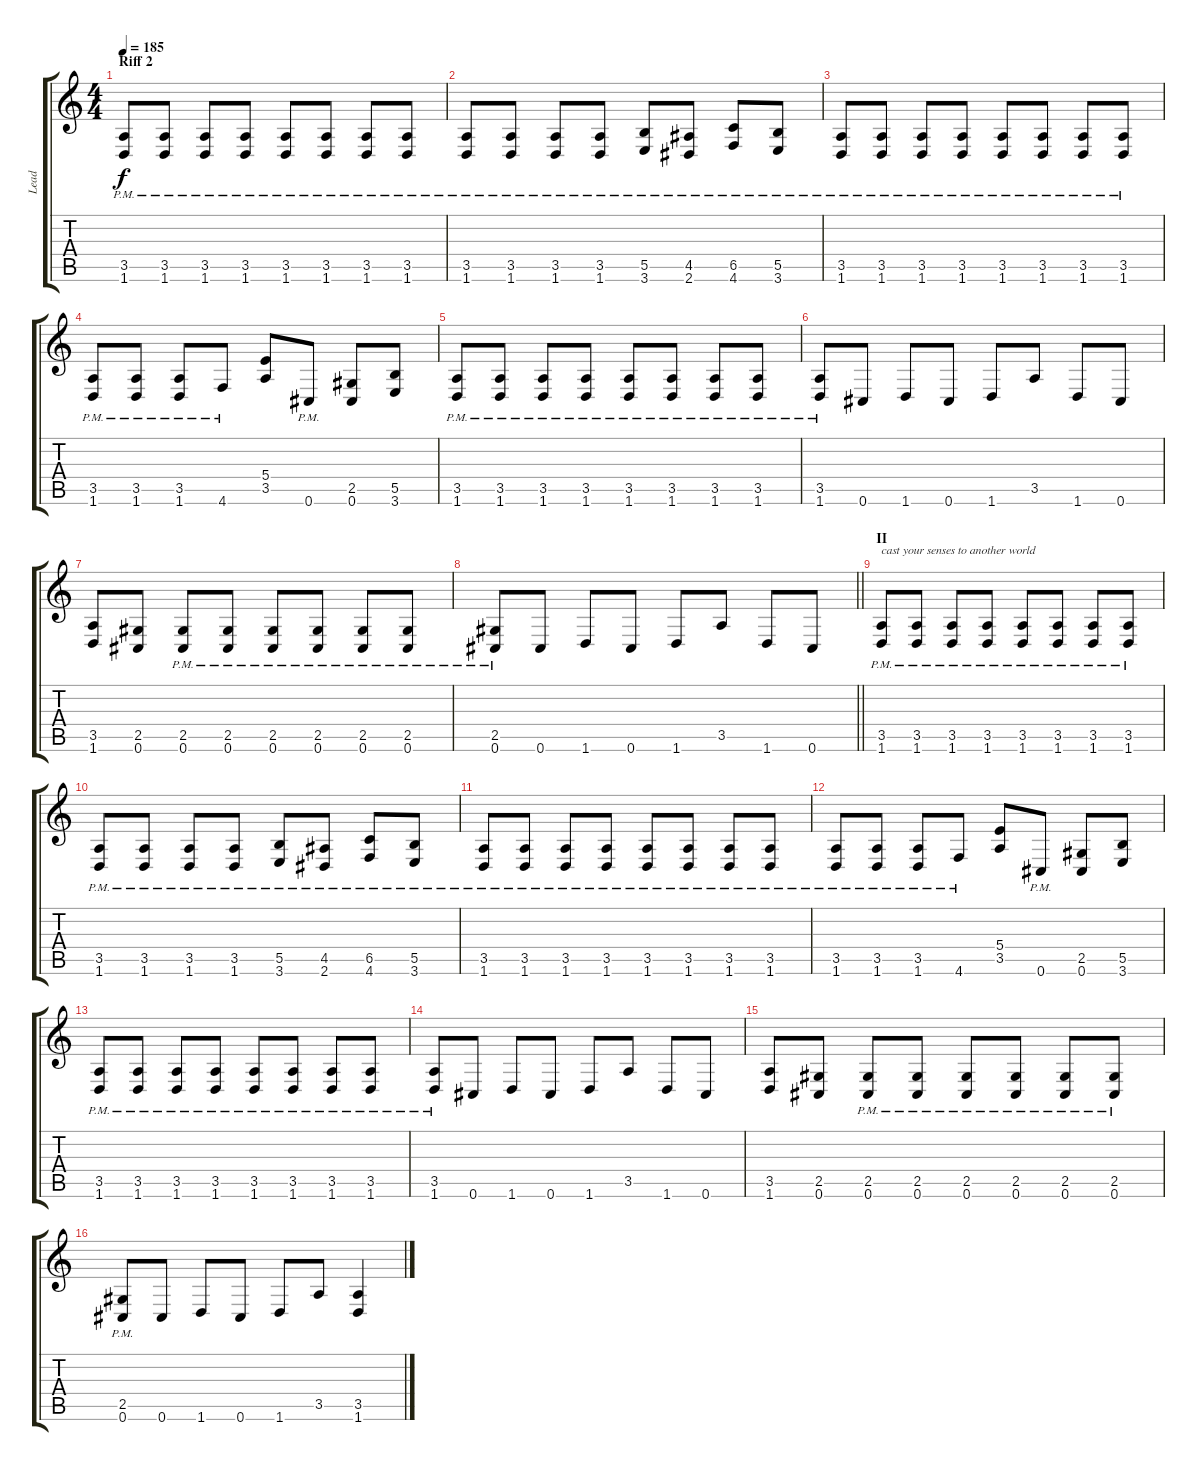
\track ("Lead" "Lead") {instrument distortionguitar}
\staff {score tabs}
\tuning (Db4 Ab3 E3 B2 Gb2 Db2) {hide}
\ts (4 4)
\section ("" "Riff 2")
\tempo 185
\clef g2
\ks c
(3.5{pm} 1.6{pm}).8{dy f} (3.5{pm} 1.6{pm}).8 (3.5{pm} 1.6{pm}).8 (3.5{pm} 1.6{pm}).8 (3.5{pm} 1.6{pm}).8 (3.5{pm} 1.6{pm}).8 (3.5{pm} 1.6{pm}).8 (3.5{pm} 1.6{pm}).8 |
(3.5{pm} 1.6{pm}).8 (3.5{pm} 1.6{pm}).8 (3.5{pm} 1.6{pm}).8 (3.5{pm} 1.6{pm}).8 (5.5{pm} 3.6{pm}).8 (4.5{pm} 2.6{pm}).8 (6.5{pm} 4.6{pm}).8 (5.5{pm} 3.6{pm}).8 |
(3.5{pm} 1.6{pm}).8 (3.5{pm} 1.6{pm}).8 (3.5{pm} 1.6{pm}).8 (3.5{pm} 1.6{pm}).8 (3.5{pm} 1.6{pm}).8 (3.5{pm} 1.6{pm}).8 (3.5{pm} 1.6{pm}).8 (3.5{pm} 1.6{pm}).8 |
(3.5{pm} 1.6{pm}).8 (3.5{pm} 1.6{pm}).8 (3.5{pm} 1.6{pm}).8 4.6{pm}.8 (5.4 3.5).8 0.6{pm}.8 (2.5 0.6).8 (5.5 3.6).8 |
(3.5{pm} 1.6{pm}).8 (3.5{pm} 1.6{pm}).8 (3.5{pm} 1.6{pm}).8 (3.5{pm} 1.6{pm}).8 (3.5{pm} 1.6{pm}).8 (3.5{pm} 1.6{pm}).8 (3.5{pm} 1.6{pm}).8 (3.5{pm} 1.6{pm}).8 |
(3.5{pm} 1.6{pm}).8 0.6.8 1.6.8 0.6.8 1.6.8 3.5.8 1.6.8 0.6.8 |
(3.5 1.6).8 (2.5 0.6).8 (2.5{pm} 0.6{pm}).8 (2.5{pm} 0.6{pm}).8 (2.5{pm} 0.6{pm}).8 (2.5{pm} 0.6{pm}).8 (2.5{pm} 0.6{pm}).8 (2.5{pm} 0.6{pm}).8 |
\barLineRight lightlight
(2.5{pm} 0.6{pm}).8 0.6.8 1.6.8 0.6.8 1.6.8 3.5.8 1.6.8 0.6.8 |
\section ("" "II")
(3.5{pm} 1.6{pm}).8{txt "cast your senses to another world"} (3.5{pm} 1.6{pm}).8 (3.5{pm} 1.6{pm}).8 (3.5{pm} 1.6{pm}).8 (3.5{pm} 1.6{pm}).8 (3.5{pm} 1.6{pm}).8 (3.5{pm} 1.6{pm}).8 (3.5{pm} 1.6{pm}).8 |
(3.5{pm} 1.6{pm}).8 (3.5{pm} 1.6{pm}).8 (3.5{pm} 1.6{pm}).8 (3.5{pm} 1.6{pm}).8 (5.5{pm} 3.6{pm}).8 (4.5{pm} 2.6{pm}).8 (6.5{pm} 4.6{pm}).8 (5.5{pm} 3.6{pm}).8 |
(3.5{pm} 1.6{pm}).8 (3.5{pm} 1.6{pm}).8 (3.5{pm} 1.6{pm}).8 (3.5{pm} 1.6{pm}).8 (3.5{pm} 1.6{pm}).8 (3.5{pm} 1.6{pm}).8 (3.5{pm} 1.6{pm}).8 (3.5{pm} 1.6{pm}).8 |
(3.5{pm} 1.6{pm}).8 (3.5{pm} 1.6{pm}).8 (3.5{pm} 1.6{pm}).8 4.6{pm}.8 (5.4 3.5).8 0.6{pm}.8 (2.5 0.6).8 (5.5 3.6).8 |
(3.5{pm} 1.6{pm}).8 (3.5{pm} 1.6{pm}).8 (3.5{pm} 1.6{pm}).8 (3.5{pm} 1.6{pm}).8 (3.5{pm} 1.6{pm}).8 (3.5{pm} 1.6{pm}).8 (3.5{pm} 1.6{pm}).8 (3.5{pm} 1.6{pm}).8 |
(3.5{pm} 1.6{pm}).8 0.6.8 1.6.8 0.6.8 1.6.8 3.5.8 1.6.8 0.6.8 |
(3.5 1.6).8 (2.5 0.6).8 (2.5{pm} 0.6{pm}).8 (2.5{pm} 0.6{pm}).8 (2.5{pm} 0.6{pm}).8 (2.5{pm} 0.6{pm}).8 (2.5{pm} 0.6{pm}).8 (2.5{pm} 0.6{pm}).8 |
(2.5{pm} 0.6{pm}).8 0.6.8 1.6.8 0.6.8 1.6.8 3.5.8 (3.5 1.6).4
